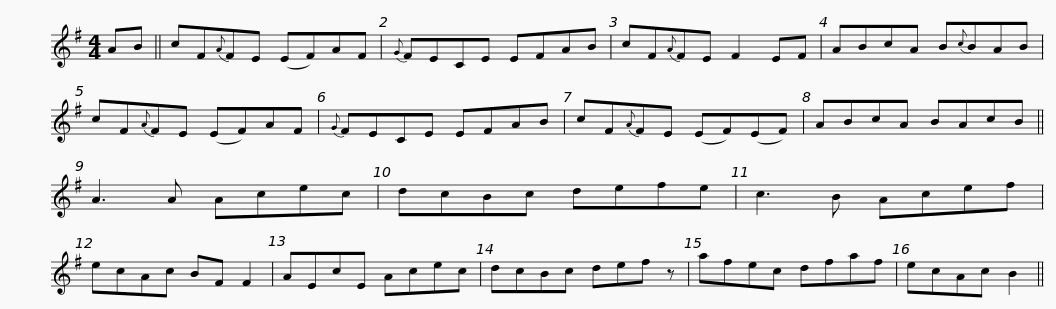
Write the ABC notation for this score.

X:1
L:1/8
M:4/4
I:linebreak $
K:Emin
V:1 treble
V:1
 AB || cF{A}FE (EF)AF |{G} FECE EFAB | cF{A}FE F2 EF | ABcA B{c}BAB |$ %5
 cF{A}FE (EF)AF |{G} FECE EFAB | cF{A}FE (EF)(EF) | ABcA BAcB || A3 A Acec |$ %10
 dcBc defe | c3 B Acef | ecAc BF F2 | AEcE Acec | dcBc def z | %15
 afec dfaf |$ ecAc B2 || %17
